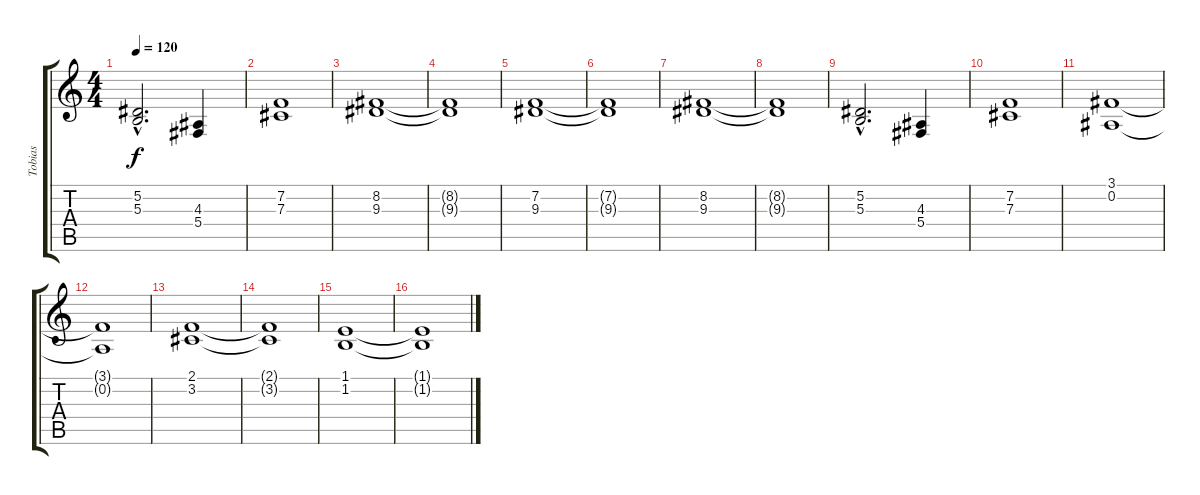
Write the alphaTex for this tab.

\track ("Tobias" "Tobias") {instrument stringensemble1}
\staff {score tabs}
\tuning (Eb4 Bb3 Gb3 Db3 Ab2 Eb2) {hide}
\ts (4 4)
\tempo 120
\clef g2
\ks c
(5.2{hac} 5.3{hac}).2{d dy f} (4.3 5.4).4 |
(7.2 7.3).1 |
(8.2 9.3).1 |
(8.2{t} 9.3{t}).1 |
(7.2 9.3).1 |
(7.2{t} 9.3{t}).1 |
(8.2 9.3).1 |
(8.2{t} 9.3{t}).1 |
(5.2{hac} 5.3{hac}).2{d} (4.3 5.4).4 |
(7.2 7.3).1 |
(3.1 0.2).1 |
(3.1{t} 0.2{t}).1 |
(2.1 3.2).1 |
(2.1{t} 3.2{t}).1 |
(1.1 1.2).1 |
(1.1{t} 1.2{t}).1
